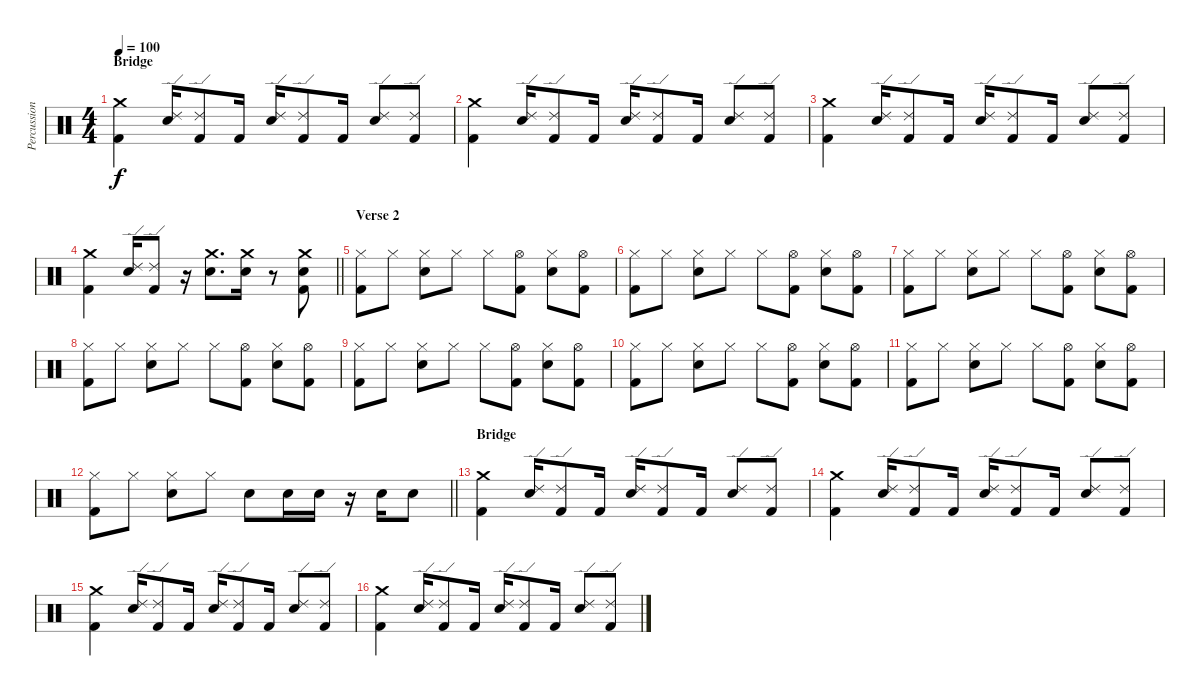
\track ("Percussion" "Percussion") {instrument percussion}
\staff {score}
\articulation defaults
\ts (4 4)
\section ("" "Bridge")
\tempo 100
\clef neutral
\ks c
("Crash medium (hit)" "Kick (hit) 2").4{dy f} ("Ride (edge) 2" "Snare (hit) 2").16 ("Ride (edge) 2" "Kick (hit) 2").8 "Kick (hit) 2".16 ("Ride (edge) 2" "Snare (hit) 2").16 ("Ride (edge) 2" "Kick (hit) 2").8 "Kick (hit) 2".16 ("Ride (edge) 2" "Snare (hit) 2").8 ("Ride (edge) 2" "Kick (hit) 2").8 |
("Crash medium (hit)" "Kick (hit) 2").4 ("Ride (edge) 2" "Snare (hit) 2").16 ("Ride (edge) 2" "Kick (hit) 2").8 "Kick (hit) 2".16 ("Ride (edge) 2" "Snare (hit) 2").16 ("Ride (edge) 2" "Kick (hit) 2").8 "Kick (hit) 2".16 ("Ride (edge) 2" "Snare (hit) 2").8 ("Ride (edge) 2" "Kick (hit) 2").8 |
("Crash medium (hit)" "Kick (hit) 2").4 ("Ride (edge) 2" "Snare (hit) 2").16 ("Ride (edge) 2" "Kick (hit) 2").8 "Kick (hit) 2".16 ("Ride (edge) 2" "Snare (hit) 2").16 ("Ride (edge) 2" "Kick (hit) 2").8 "Kick (hit) 2".16 ("Ride (edge) 2" "Snare (hit) 2").8 ("Ride (edge) 2" "Kick (hit) 2").8 |
\barLineRight lightlight
("Crash medium (hit)" "Kick (hit) 2").4 ("Ride (edge) 2" "Snare (hit) 2").16 ("Ride (edge) 2" "Kick (hit) 2").8 r.16 ("Crash medium (hit)" "Snare (hit) 2").8{d} ("Crash medium (hit)" "Snare (hit) 2").16 r.8 ("Crash medium (hit)" "Snare (hit) 2" "Kick (hit) 2").8 |
\section ("" "Verse 2")
("Hi-Hat (closed)" "Kick (hit) 2").8 "Hi-Hat (closed)".8 ("Hi-Hat (closed)" "Snare (hit) 2").8 "Hi-Hat (closed)".8 "Hi-Hat (closed)".8 ("Hi-Hat (open)" "Kick (hit) 2").8 ("Hi-Hat (closed)" "Snare (hit) 2").8 ("Hi-Hat (open)" "Kick (hit) 2").8 |
("Hi-Hat (closed)" "Kick (hit) 2").8 "Hi-Hat (closed)".8 ("Hi-Hat (closed)" "Snare (hit) 2").8 "Hi-Hat (closed)".8 "Hi-Hat (closed)".8 ("Hi-Hat (open)" "Kick (hit) 2").8 ("Hi-Hat (closed)" "Snare (hit) 2").8 ("Hi-Hat (open)" "Kick (hit) 2").8 |
("Hi-Hat (closed)" "Kick (hit) 2").8 "Hi-Hat (closed)".8 ("Hi-Hat (closed)" "Snare (hit) 2").8 "Hi-Hat (closed)".8 "Hi-Hat (closed)".8 ("Hi-Hat (open)" "Kick (hit) 2").8 ("Hi-Hat (closed)" "Snare (hit) 2").8 ("Hi-Hat (open)" "Kick (hit) 2").8 |
("Hi-Hat (closed)" "Kick (hit) 2").8 "Hi-Hat (closed)".8 ("Hi-Hat (closed)" "Snare (hit) 2").8 "Hi-Hat (closed)".8 "Hi-Hat (closed)".8 ("Hi-Hat (open)" "Kick (hit) 2").8 ("Hi-Hat (closed)" "Snare (hit) 2").8 ("Hi-Hat (open)" "Kick (hit) 2").8 |
("Hi-Hat (closed)" "Kick (hit) 2").8 "Hi-Hat (closed)".8 ("Hi-Hat (closed)" "Snare (hit) 2").8 "Hi-Hat (closed)".8 "Hi-Hat (closed)".8 ("Hi-Hat (open)" "Kick (hit) 2").8 ("Hi-Hat (closed)" "Snare (hit) 2").8 ("Hi-Hat (open)" "Kick (hit) 2").8 |
("Hi-Hat (closed)" "Kick (hit) 2").8 "Hi-Hat (closed)".8 ("Hi-Hat (closed)" "Snare (hit) 2").8 "Hi-Hat (closed)".8 "Hi-Hat (closed)".8 ("Hi-Hat (open)" "Kick (hit) 2").8 ("Hi-Hat (closed)" "Snare (hit) 2").8 ("Hi-Hat (open)" "Kick (hit) 2").8 |
("Hi-Hat (closed)" "Kick (hit) 2").8 "Hi-Hat (closed)".8 ("Hi-Hat (closed)" "Snare (hit) 2").8 "Hi-Hat (closed)".8 "Hi-Hat (closed)".8 ("Hi-Hat (open)" "Kick (hit) 2").8 ("Hi-Hat (closed)" "Snare (hit) 2").8 ("Hi-Hat (open)" "Kick (hit) 2").8 |
\barLineRight lightlight
("Hi-Hat (closed)" "Kick (hit) 2").8 "Hi-Hat (closed)".8 ("Hi-Hat (closed)" "Snare (hit) 2").8 "Hi-Hat (closed)".8 "Snare (hit) 2".8 "Snare (hit) 2".16 "Snare (hit) 2".16 r.16 "Snare (hit) 2".16 "Snare (hit) 2".8 |
\section ("" "Bridge")
("Crash medium (hit)" "Kick (hit) 2").4 ("Ride (edge) 2" "Snare (hit) 2").16 ("Ride (edge) 2" "Kick (hit) 2").8 "Kick (hit) 2".16 ("Ride (edge) 2" "Snare (hit) 2").16 ("Ride (edge) 2" "Kick (hit) 2").8 "Kick (hit) 2".16 ("Ride (edge) 2" "Snare (hit) 2").8 ("Ride (edge) 2" "Kick (hit) 2").8 |
("Crash medium (hit)" "Kick (hit) 2").4 ("Ride (edge) 2" "Snare (hit) 2").16 ("Ride (edge) 2" "Kick (hit) 2").8 "Kick (hit) 2".16 ("Ride (edge) 2" "Snare (hit) 2").16 ("Ride (edge) 2" "Kick (hit) 2").8 "Kick (hit) 2".16 ("Ride (edge) 2" "Snare (hit) 2").8 ("Ride (edge) 2" "Kick (hit) 2").8 |
("Crash medium (hit)" "Kick (hit) 2").4 ("Ride (edge) 2" "Snare (hit) 2").16 ("Ride (edge) 2" "Kick (hit) 2").8 "Kick (hit) 2".16 ("Ride (edge) 2" "Snare (hit) 2").16 ("Ride (edge) 2" "Kick (hit) 2").8 "Kick (hit) 2".16 ("Ride (edge) 2" "Snare (hit) 2").8 ("Ride (edge) 2" "Kick (hit) 2").8 |
("Crash medium (hit)" "Kick (hit) 2").4 ("Ride (edge) 2" "Snare (hit) 2").16 ("Ride (edge) 2" "Kick (hit) 2").8 "Kick (hit) 2".16 ("Ride (edge) 2" "Snare (hit) 2").16 ("Ride (edge) 2" "Kick (hit) 2").8 "Kick (hit) 2".16 ("Ride (edge) 2" "Snare (hit) 2").8 ("Ride (edge) 2" "Kick (hit) 2").8
